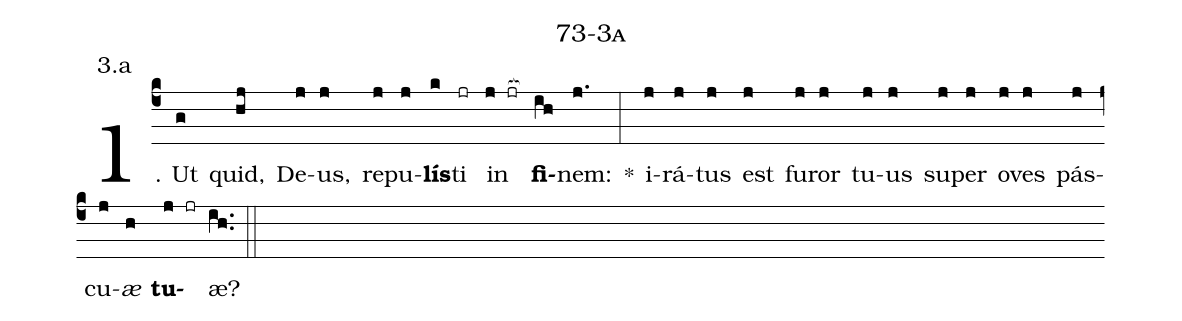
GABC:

name: 73-3a;
annotation: 3.a;
%%
(c4)1. Ut(g) quid,(hj) De(j)us,(j) re(j)pu(j)<b>lís</b>(k)ti(jr) in(j jr[ocb:1{]) <b>fi</b>(ih[ocb:0}])nem:(j.) *(:) i(j)rá(j)tus(j) est(j) fu(j)ror(j) tu(j)us(j) su(j)per(j) o(j)ves(j) pás(j)cu(j)<i>æ</i>(h) <b>tu</b>(j jr)æ?(ih..) (::)
